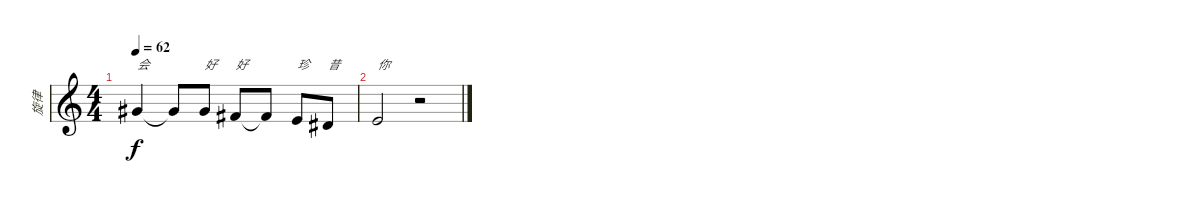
\track ("旋律" "旋律") {instrument reedorgan}
\staff {score}
\tuning (E4 B3 G3 D3 A2 E2) {hide}
\ts (4 4)
\tempo 62
\clef g2
\ks c
4.1.4{txt "会" dy f} 4.1{t}.8 4.1.8{txt "好"} 7.2.8{txt "好"} 7.2{t}.8 5.2.8{txt "珍"} 4.2.8{txt "昔"} |
5.2.2{txt "你"} r.2
